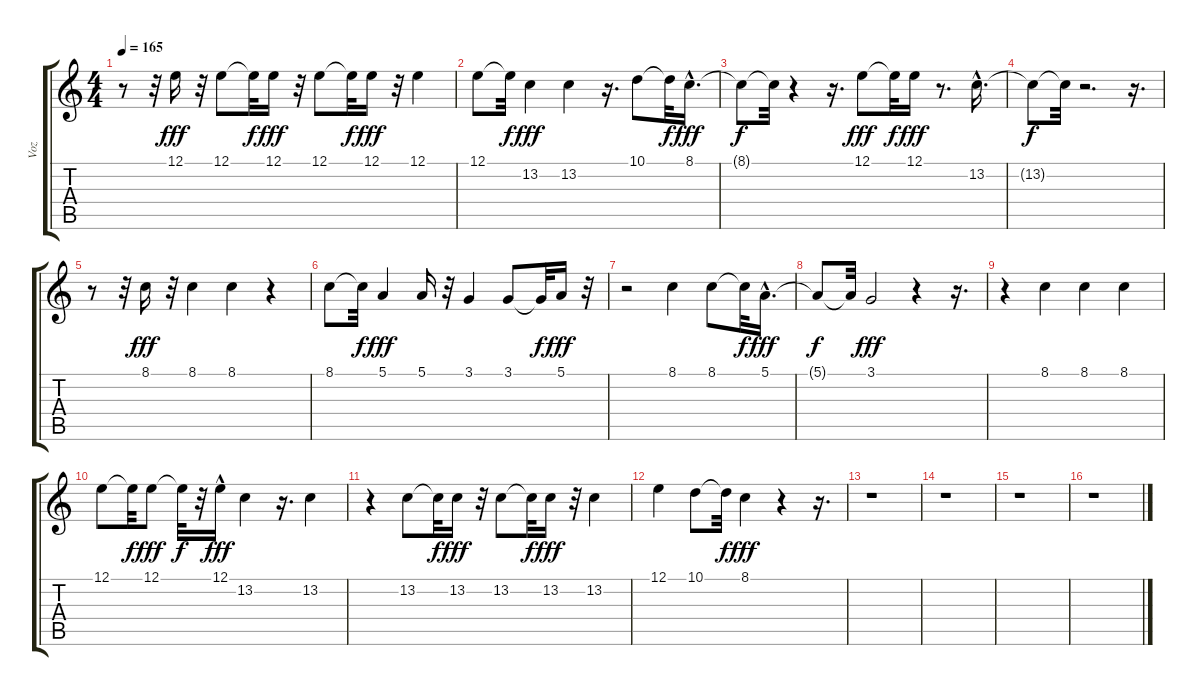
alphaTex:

\track ("Voz" "Voz") {instrument flute}
\staff {score tabs}
\tuning (E4 B3 G3 D3 A2 E2) {hide}
\ts (4 4)
\tempo 165
\clef g2
\ks c
r.8{dy f} r.32 12.1.16{dy fff} r.32 12.1.8 12.1{t}.32{dy f} 12.1.16{dy fff} r.32 12.1.8 12.1{t}.32{dy f} 12.1.16{dy fff} r.32 12.1.4 |
12.1.8 12.1{t}.32{dy f} 13.2.4{dy fff} 13.2.4 r.16{d} 10.1.8 10.1{t}.32{dy f} 8.1{hac}.16{d dy fff} |
8.1{t}.8{dy f} 8.1{t}.32 r.4 r.16{d} 12.1.8{dy fff} 12.1{t}.32{dy f} 12.1.16{dy fff} r.8{d} 13.2{hac}.16{d} |
13.2{t}.8{dy f} 13.2{t}.32 r.2{d} r.16{d} |
r.8 r.32 8.1.16{dy fff} r.32 8.1.4 8.1.4 r.4 |
8.1.8 8.1{t}.32{dy f} 5.1.4{dy fff} 5.1.16 r.32 3.1.4 3.1.8 3.1{t}.32{dy f} 5.1.16{dy fff} r.32 |
r.2 8.1.4 8.1.8 8.1{t}.32{dy f} 5.1{hac}.16{d dy fff} |
5.1{t}.8{dy f} 5.1{t}.32 3.1.2{dy fff} r.4 r.16{d} |
r.4 8.1.4 8.1.4 8.1.4 |
12.1.8 12.1{t}.32{dy f} 12.1.8{dy fff} 12.1{t}.32{dy f} r.32 12.1{hac}.16{dy fff} 13.2.4 r.16{d} 13.2.4 |
r.4 13.2.8 13.2{t}.32{dy f} 13.2.16{dy fff} r.32 13.2.8 13.2{t}.32{dy f} 13.2.16{dy fff} r.32 13.2.4 |
12.1.4 10.1.8 10.1{t}.32{dy f} 8.1.4{dy fff} r.4 r.16{d} |
r.1 |
r.1 |
r.1 |
r.1
